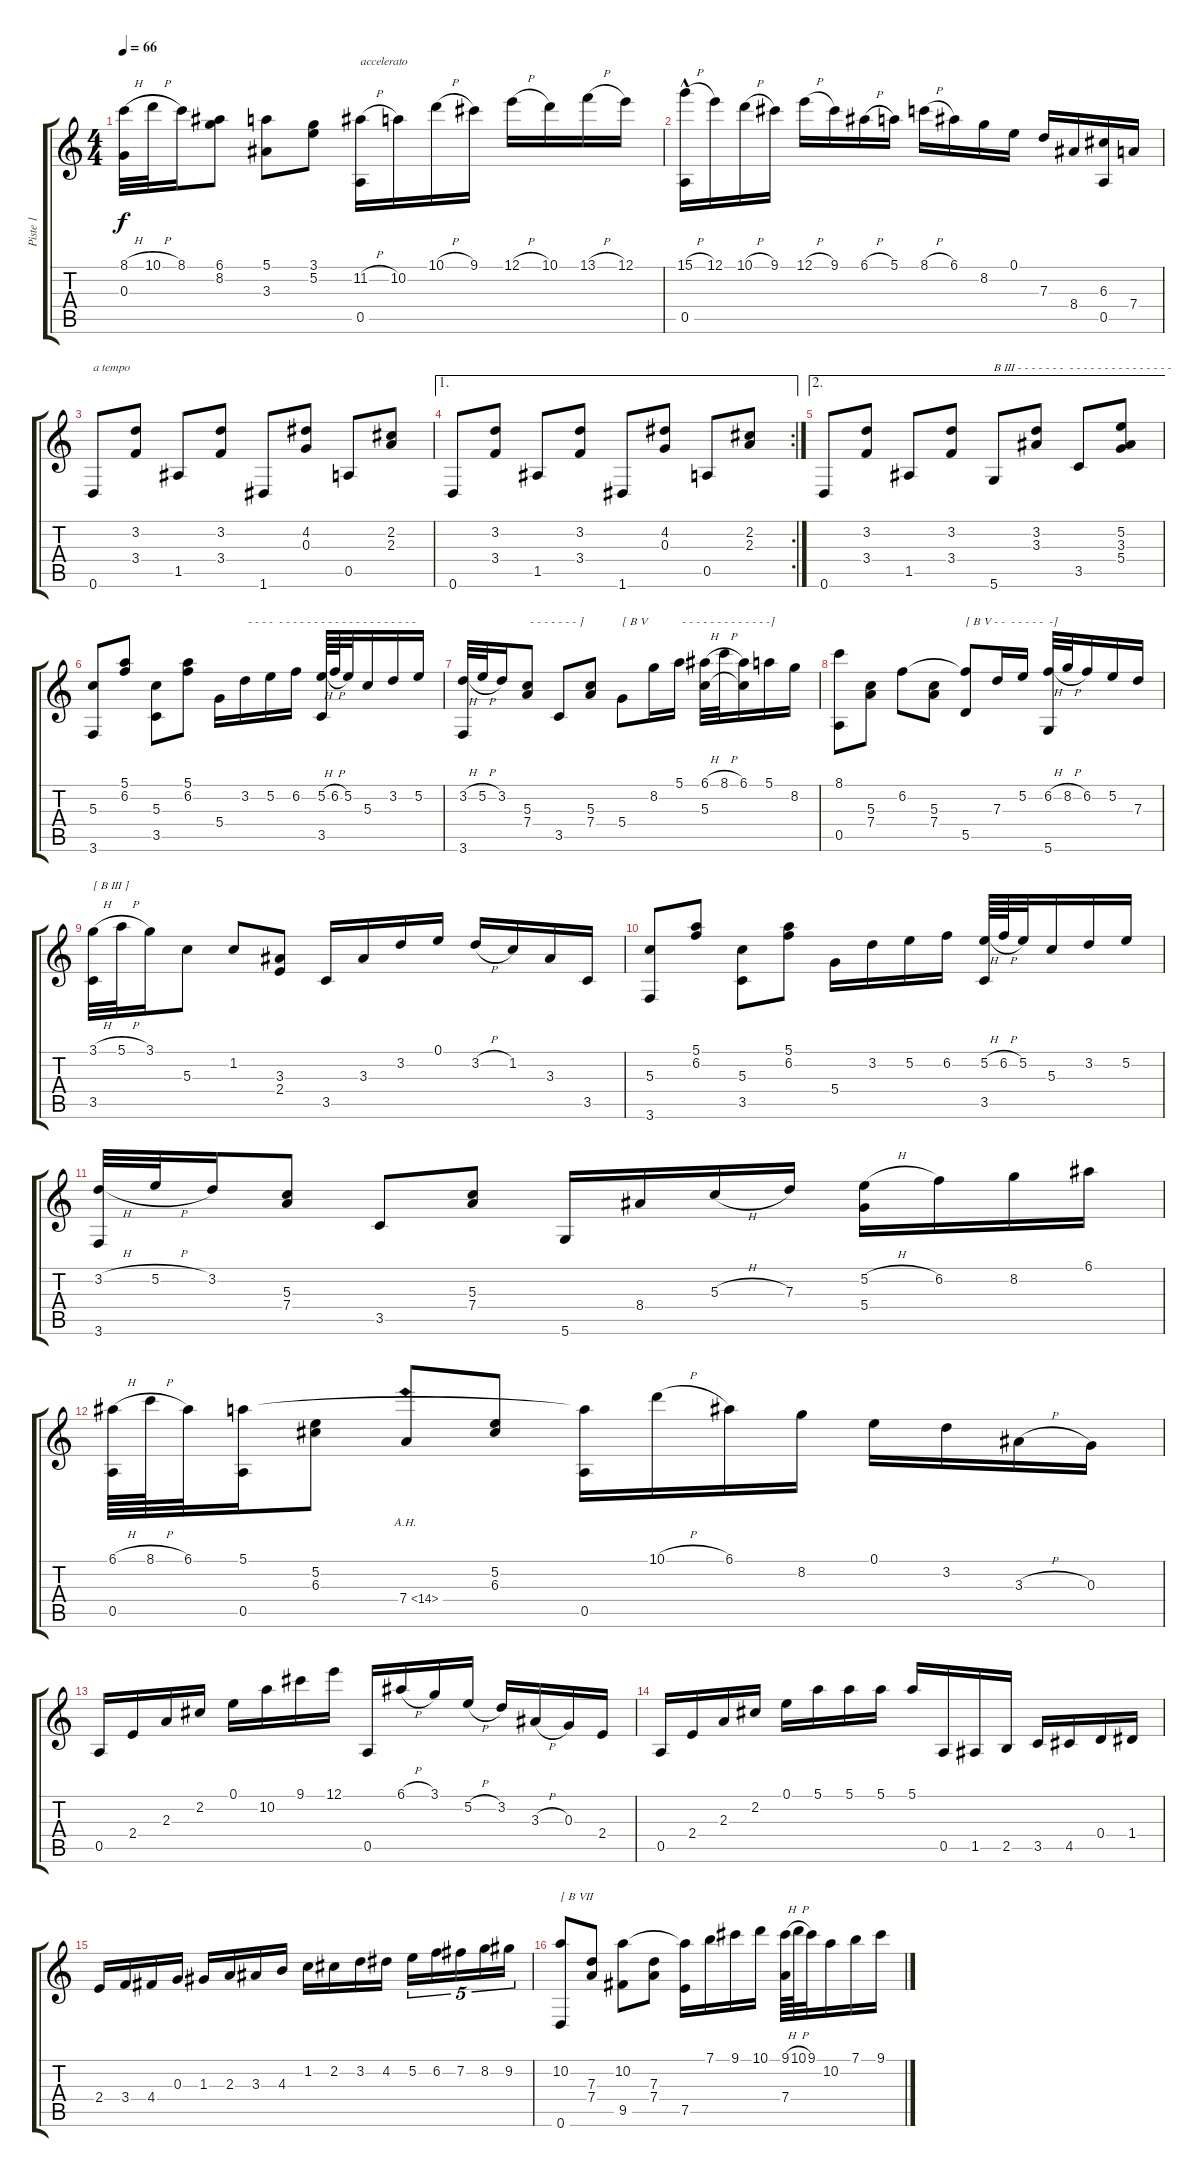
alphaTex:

\track ("Piste 1" "Piste 1") {instrument acousticguitarnylon}
\staff {score tabs}
\tuning (E4 B3 G3 D3 A2 D2) {hide}
\ts (4 4)
\tempo 66
\clef g2
\ks c
(8.1{h} 0.3).32{dy f} 10.1{h}.32 8.1.16 (6.1 8.2).8 (5.1 3.3).8 (3.1 5.2).8 (11.2{h} 0.5).16{txt "accelerato"} 10.2.16 10.1{h}.16 9.1.16 12.1{h}.16 10.1.16 13.1{h}.16 12.1.16 |
(15.1{h} 0.5{hac}).16 12.1.16 10.1{h}.16 9.1.16 12.1{h}.16 9.1.16 6.1{h}.16 5.1.16 8.1{h}.16 6.1.16 8.2.16 0.1.16 7.3.16 8.4.16 (6.3 0.5).16 7.4.16 |
0.6.8{txt "a tempo"} (3.2 3.4).8 1.5.8 (3.2 3.4).8 1.6.8 (4.2 0.3).8 0.5.8 (2.2 2.3).8 |
\ae 1
\rc 2
0.6.8 (3.2 3.4).8 1.5.8 (3.2 3.4).8 1.6.8 (4.2 0.3).8 0.5.8 (2.2 2.3).8 |
\ae 2
0.6.8 (3.2 3.4).8 1.5.8 (3.2 3.4).8 5.6.8{txt "B III - - - - - - -  - - - - - - - - - - - - - - -"} (3.2 3.3).8 3.5.8 (5.2 3.3 5.4).8 |
(5.3 3.6).8 (5.1 6.2).8 (5.3 3.5).8 (5.1 6.2).8 5.4.16 3.2.16{txt " - - - -  - - - - - - - - - - - - - - - - - - - - "} 5.2.16 6.2.16 (5.2{h} 3.5).64 6.2{h}.64 5.2.32 5.3.16 3.2.16 5.2.16 |
(3.2{h} 3.6).32 5.2{h}.32 3.2.16 (5.3 7.4).8{txt " - - - - - - - ]"} 3.5.8 (5.3 7.4).8 5.4.8{txt "[ B V"} 8.2.16 5.1.16{txt " - - - - - - - - - - - - -]"} (6.1{h} 5.3).32 8.1{h}.32 (6.1 5.3{t}).16 5.1.16 8.2.16 |
(8.1 0.5).8 (5.3 7.4).8 6.2.8 (5.3 7.4).8 (6.2{t} 5.5).8{txt "[ B V - -  - - - - -  -]"} 7.3.16 5.2.16 (6.2{h} 5.6).32 8.2{h}.32 6.2.16 5.2.16 7.3.16 |
(3.1{h} 3.5).32{txt "[ B III ]"} 5.1{h}.32 3.1.16 5.3.8 1.2.8 (3.3 2.4).8 3.5.16 3.3.16 3.2.16 0.1.16 3.2{h}.16 1.2.16 3.3.16 3.5.16 |
(5.3 3.6).8 (5.1 6.2).8 (5.3 3.5).8 (5.1 6.2).8 5.4.16 3.2.16 5.2.16 6.2.16 (5.2{h} 3.5).64 6.2{h}.64 5.2.32 5.3.16 3.2.16 5.2.16 |
(3.2{h} 3.6).32 5.2{h}.32 3.2.16 (5.3 7.4).8 3.5.8 (5.3 7.4).8 5.6.16 8.4.16 5.3{h}.16 7.3.16 (5.2{h} 5.4).16 6.2.16 8.2.16 6.1.16 |
(6.1{h} 0.5).64 8.1{h}.64 6.1.32 (5.1 0.5).16 (5.2 6.3).8 7.4{ah 7}.8 (5.2 6.3).8 (5.1{t} 0.5).16 10.1{h}.16 6.1.16 8.2.16 0.1.16 3.2.16 3.3{h}.16 0.3.16 |
0.5.16 2.4.16 2.3.16 2.2.16 0.1.16 10.2.16 9.1.16 12.1.16 0.5.16 6.1{h}.16 3.1.16 5.2{h}.16 3.2.16 3.3{h}.16 0.3.16 2.4.16 |
0.5.16 2.4.16 2.3.16 2.2.16 0.1.16 5.1.16 5.1.16 5.1.16 5.1.16 0.5.16 1.5.16 2.5.16 3.5.16 4.5.16 0.4.16 1.4.16 |
2.4.16 3.4.16 4.4.16 0.3.16 1.3.16 2.3.16 3.3.16 4.3.16 1.2.16 2.2.16 3.2.16 4.2.16 5.2.16{tu (5 4)} 6.2.16{tu (5 4)} 7.2.16{tu (5 4)} 8.2.16{tu (5 4)} 9.2.16{tu (5 4)} |
(10.2 0.6).8{txt "[ B VII"} (7.3 7.4).8 (10.2 9.5).8 (7.3 7.4).8 (10.2{t} 7.5).16 7.1.16 9.1.16 10.1.16 (9.1{h} 7.4).64 10.1{h}.64 9.1.32 10.2.16 7.1.16 9.1.16
